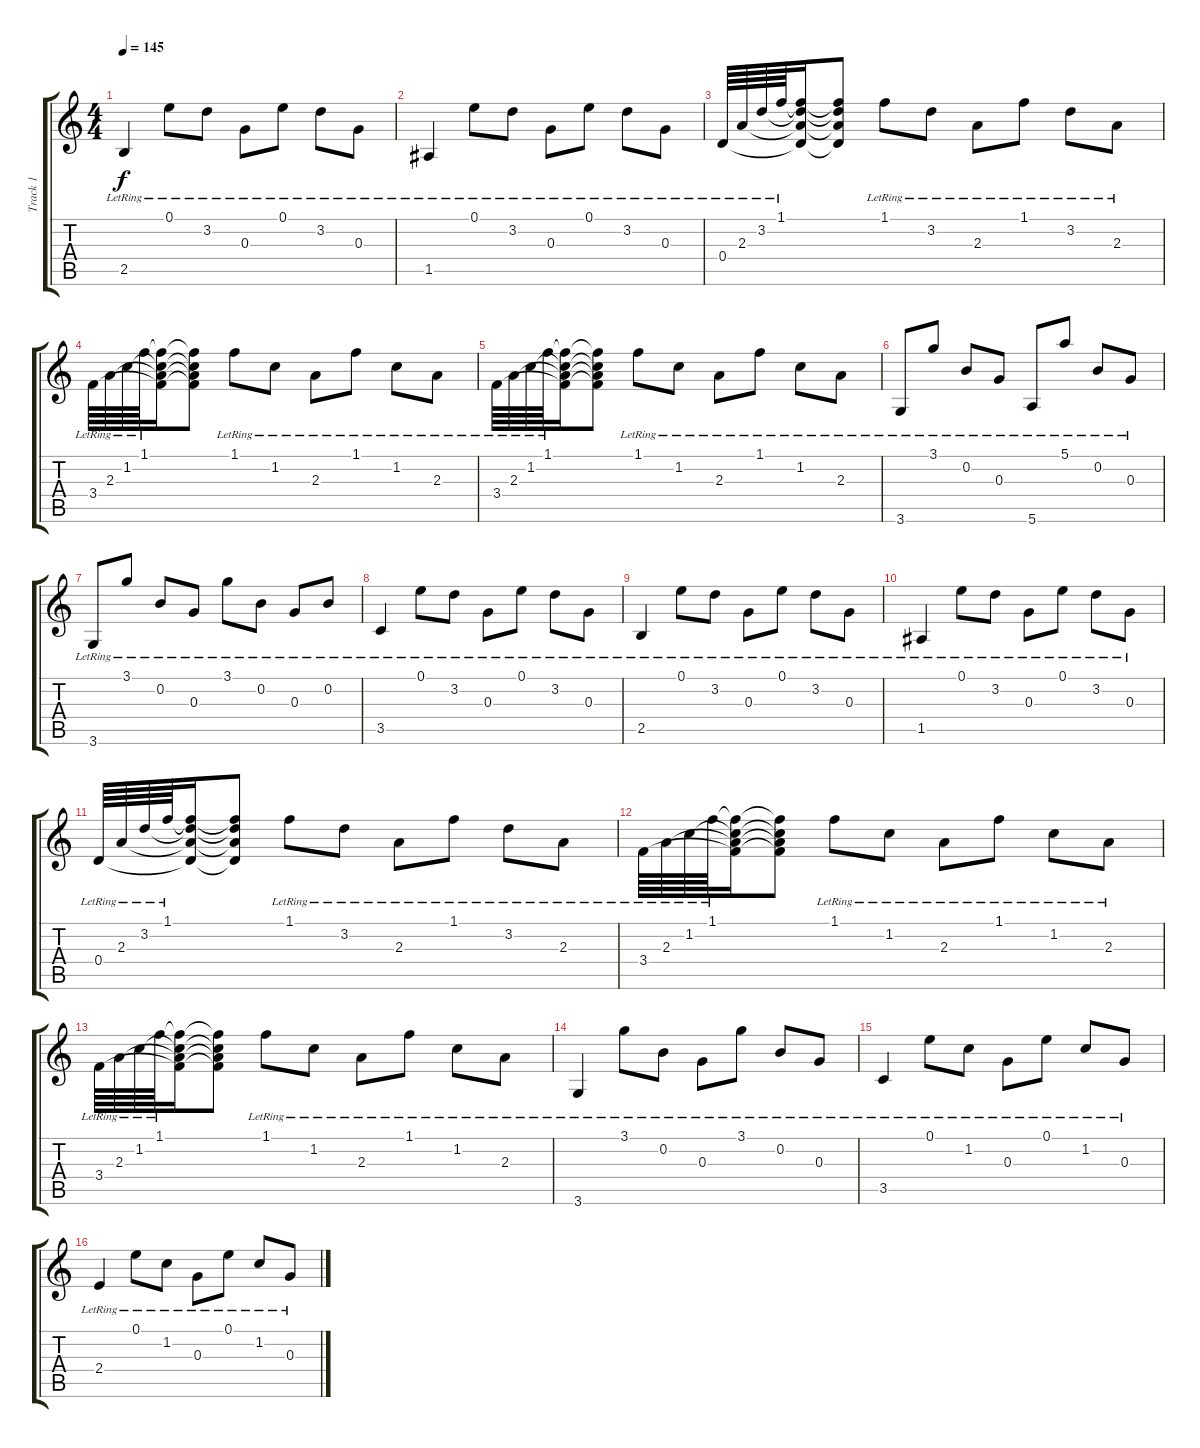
\track ("Track 1" "Track 1") {instrument acousticguitarsteel}
\staff {score tabs}
\tuning (E4 B3 G3 D3 A2 E2) {hide}
\ts (4 4)
\tempo 145
\clef g2
\ks c
2.5{lr}.4{dy f} 0.1{lr}.8 3.2{lr}.8 0.3{lr}.8 0.1{lr}.8 3.2{lr}.8 0.3{lr}.8 |
1.5{lr}.4 0.1{lr}.8 3.2{lr}.8 0.3{lr}.8 0.1{lr}.8 3.2{lr}.8 0.3{lr}.8 |
0.4{lr}.64 2.3{lr}.64 3.2{lr}.64 1.1{lr}.64 (1.1{t} 3.2{t} 2.3{t} 0.4{t}).16 (1.1{t} 3.2{t} 2.3{t} 0.4{t}).8 1.1{lr}.8 3.2{lr}.8 2.3{lr}.8 1.1{lr}.8 3.2{lr}.8 2.3{lr}.8 |
3.4{lr}.64 2.3{lr}.64 1.2{lr}.64 1.1{lr}.64 (1.1{t} 1.2{t} 2.3{t} 3.4{t}).16 (1.1{t} 1.2{t} 2.3{t} 3.4{t}).8 1.1{lr}.8 1.2{lr}.8 2.3{lr}.8 1.1{lr}.8 1.2{lr}.8 2.3{lr}.8 |
3.4{lr}.64 2.3{lr}.64 1.2{lr}.64 1.1{lr}.64 (1.1{t} 1.2{t} 2.3{t} 3.4{t}).16 (1.1{t} 1.2{t} 2.3{t} 3.4{t}).8 1.1{lr}.8 1.2{lr}.8 2.3{lr}.8 1.1{lr}.8 1.2{lr}.8 2.3{lr}.8 |
3.6{lr}.8 3.1{lr}.8 0.2{lr}.8 0.3{lr}.8 5.6{lr}.8 5.1{lr}.8 0.2{lr}.8 0.3{lr}.8 |
3.6{lr}.8 3.1{lr}.8 0.2{lr}.8 0.3{lr}.8 3.1{lr}.8 0.2{lr}.8 0.3{lr}.8 0.2{lr}.8 |
3.5{lr}.4 0.1{lr}.8 3.2{lr}.8 0.3{lr}.8 0.1{lr}.8 3.2{lr}.8 0.3{lr}.8 |
2.5{lr}.4 0.1{lr}.8 3.2{lr}.8 0.3{lr}.8 0.1{lr}.8 3.2{lr}.8 0.3{lr}.8 |
1.5{lr}.4 0.1{lr}.8 3.2{lr}.8 0.3{lr}.8 0.1{lr}.8 3.2{lr}.8 0.3{lr}.8 |
0.4{lr}.64 2.3{lr}.64 3.2{lr}.64 1.1{lr}.64 (1.1{t} 3.2{t} 2.3{t} 0.4{t}).16 (1.1{t} 3.2{t} 2.3{t} 0.4{t}).8 1.1{lr}.8 3.2{lr}.8 2.3{lr}.8 1.1{lr}.8 3.2{lr}.8 2.3{lr}.8 |
3.4{lr}.64 2.3{lr}.64 1.2{lr}.64 1.1{lr}.64 (1.1{t} 1.2{t} 2.3{t} 3.4{t}).16 (1.1{t} 1.2{t} 2.3{t} 3.4{t}).8 1.1{lr}.8 1.2{lr}.8 2.3{lr}.8 1.1{lr}.8 1.2{lr}.8 2.3{lr}.8 |
3.4{lr}.64 2.3{lr}.64 1.2{lr}.64 1.1{lr}.64 (1.1{t} 1.2{t} 2.3{t} 3.4{t}).16 (1.1{t} 1.2{t} 2.3{t} 3.4{t}).8 1.1{lr}.8 1.2{lr}.8 2.3{lr}.8 1.1{lr}.8 1.2{lr}.8 2.3{lr}.8 |
3.6{lr}.4 3.1{lr}.8 0.2{lr}.8 0.3{lr}.8 3.1{lr}.8 0.2{lr}.8 0.3{lr}.8 |
3.5{lr}.4 0.1{lr}.8 1.2{lr}.8 0.3{lr}.8 0.1{lr}.8 1.2{lr}.8 0.3{lr}.8 |
2.4{lr}.4 0.1{lr}.8 1.2{lr}.8 0.3{lr}.8 0.1{lr}.8 1.2{lr}.8 0.3{lr}.8
